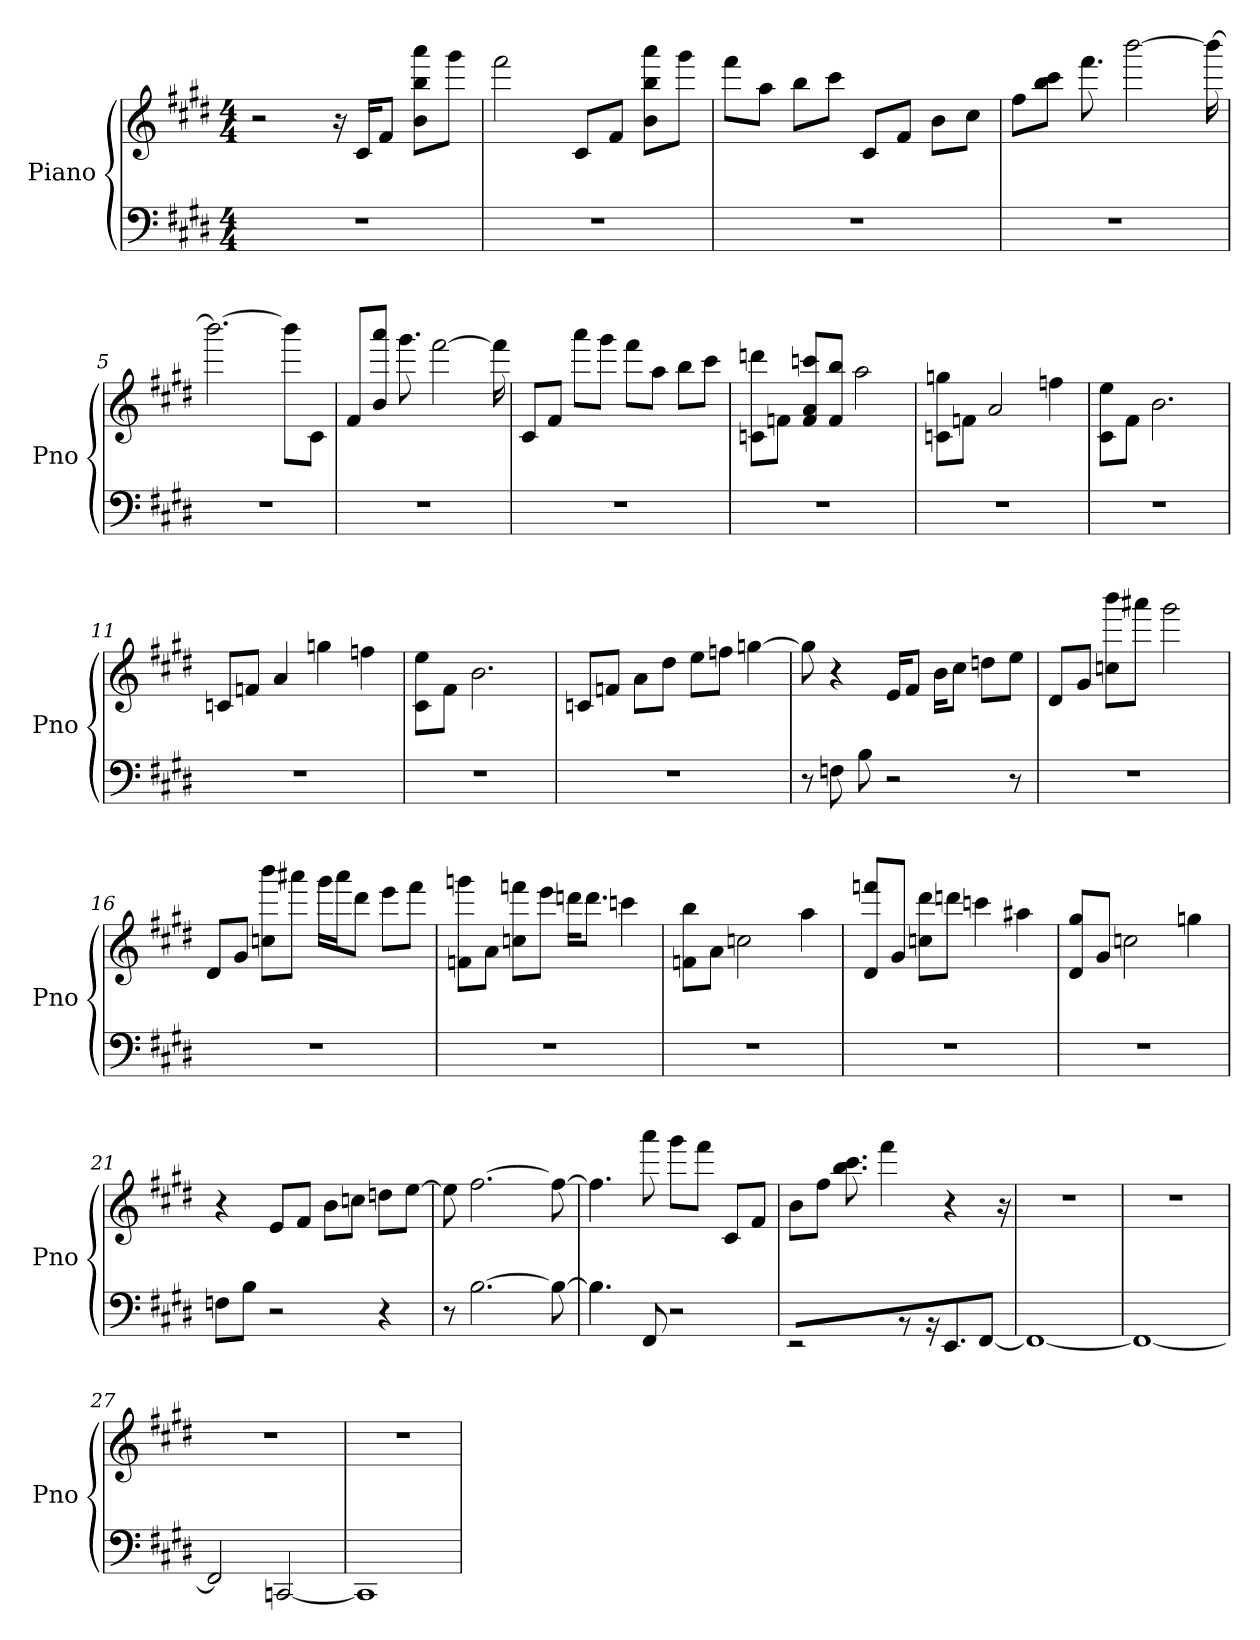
**kern	**kern
*part1	*part1
*staff2	*staff1
*I"Piano	*
*I'Pno	*
*clefF4	*clefG2
*k[f#c#g#d#]	*k[f#c#g#d#]
*E:	*E:
*M4/4	*M4/4
*MM79	*MM79
=1	=1
1r	2r
.	16r
.	16c#/KL
.	8f#/J
.	8b\ 8bb\ 8aaa\L
.	8ggg#\J
=2	=2
1r	2fff#
.	8c#/L
.	8f#/J
.	8b\ 8bb\ 8aaa\L
.	8ggg#\J
=3	=3
1r	8fff#\L
.	8aa\J
.	8bb\L
.	8ccc#\J
.	8c#/L
.	8f#/J
.	8b\L
.	8cc#\J
=4	=4
1r	8ff#\L
.	8ccc#\ 8bb\J
.	8.fff#
.	[2bbb
.	16bbb_
=5	=5
1r	2.bbb_
.	8bbb\L]
.	8c#\J
=6	=6
1r	8f#/L
.	8aaa/ 8b/J
.	8.ggg#
.	[2fff#
.	16fff#]
=7	=7
1r	8c#/L
.	8f#/J
.	8aaa\L
.	8ggg#\J
.	8fff#\L
.	8aa\J
.	8bb\L
.	8ccc#\J
=8	=8
1r	8ddd\ 8c\L
.	8f\J
.	8f/ 8ccc/ 8a/L
.	8bb/ 8f/J
.	2aa
=9	=9
1r	8gg\ 8c\L
.	8f\J
.	2a
.	4ff
=10	=10
1r	8ee\ 8c#\L
.	8f#\J
.	2.b
=11	=11
1r	8c/L
.	8f/J
.	4a
.	4gg
.	4ff
=12	=12
1r	8ee\ 8c#\L
.	8f#\J
.	2.b
=13	=13
1r	8c/L
.	8f/J
.	8a\L
.	8dd#\J
.	8ee\L
.	8ff\J
.	[4gg
=14	=14
8r	8gg]
8F	4r
8B	.
2r	16e/KL
.	8f#/J
.	16b\KL
.	8cc#\J
.	8dd\L
8r	8ee\J
=15	=15
1r	8d#/L
.	8g#/J
.	8bbb\ 8cc\L
.	8aaa#\J
.	2ggg#
=16	=16
1r	8d#/L
.	8g#/J
.	8bbb\ 8cc\L
.	8aaa#\J
.	16ggg#\LL
.	16aaa#\J
.	8ddd#\J
.	8eee\L
.	8fff#\J
=17	=17
1r	8ggg\ 8f\L
.	8a\J
.	8cc\ 8fff\L
.	8eee\J
.	16ddd\KL
.	8.ddd\J
.	4ccc
=18	=18
1r	8bb\ 8f\L
.	8a\J
.	2cc
.	4aa
=19	=19
1r	8d#/ 8fff/L
.	8g#/J
.	8cc\ 8ddd#\L
.	8ddd\J
.	4ccc
.	4aa#
=20	=20
1r	8d#/ 8gg#/L
.	8g#/J
.	2cc
.	4gg
=21	=21
8F\L	4r
8B\J	.
2r	8e/L
.	8f#/J
.	8b\L
.	8cc\J
4r	8dd\L
.	[8ee\J
=22	=22
8r	8ee]
[2.B	[2.ff#
8B_	8ff#_
=23	=23
4.B]	4.ff#]
8FF#	8aaa
2r	8ggg#\L
.	8fff#\J
.	8c#/L
.	8f#/J
=24	=24
2r	8b\L
.	8ff#\J
.	8.ccc# 8.bb
.	4fff#
8r	.
16r	.
8.EE	4r
[8FF#J	.
.	16r
=25	=25
1FF#_	1r
=26	=26
1FF#_	1r
=27	=27
2FF#]	1r
[2CC	.
=28	=28
1CC]	1r
=	=
*-	*-
